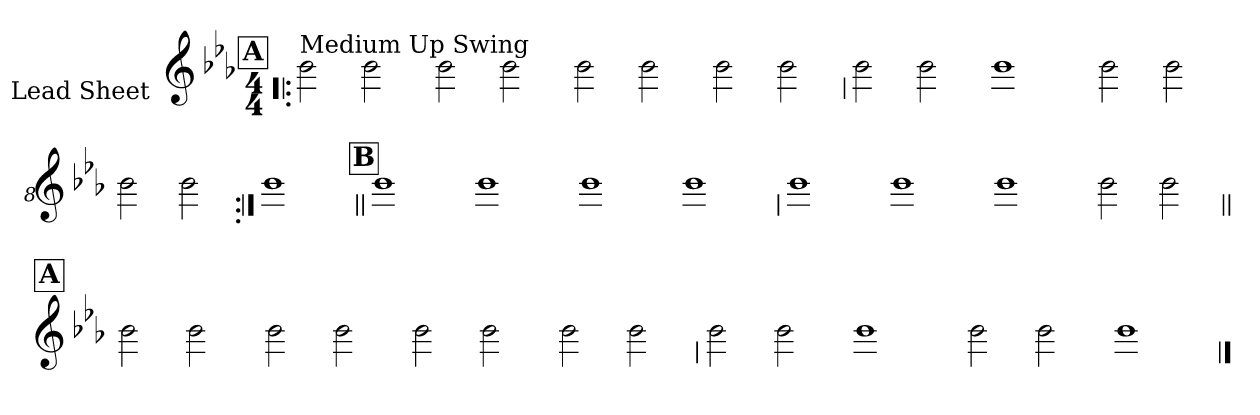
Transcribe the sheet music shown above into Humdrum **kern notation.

**kern
*part1
*staff1
*I"Lead Sheet
*stria0
*clefG2
*k[b-e-a-]
*E-:
*M4/4
!!LO:REH:place=s1:a:t=A
=1!|:
!LO:TX:a:t=Medium Up Swing
2b-
2b-
=2-
2b-
2b-
=3-
2b-
2b-
=4-
2b-
2b-
!!LO:LB:g=z
=5
2b-
2b-
=6-
1b-
=7-
2b-
2b-
=8-
2b-
2b-
!!LO:LB:g=z
=9:|!
1b-
!!LO:LB:g=z
!!LO:REH:place=s1:a:t=B
=10||
1b-
=11-
1b-
=12-
1b-
=13-
1b-
!!LO:LB:g=z
=14
1b-
=15-
1b-
=16-
1b-
=17-
2b-
2b-
!!LO:LB:g=z
!!LO:REH:place=s1:a:t=A
=18||
2b-
2b-
=19-
2b-
2b-
=20-
2b-
2b-
=21-
2b-
2b-
!!LO:LB:g=z
=22
2b-
2b-
=23-
1b-
=24-
2b-
2b-
=25-
1b-
==
*-
